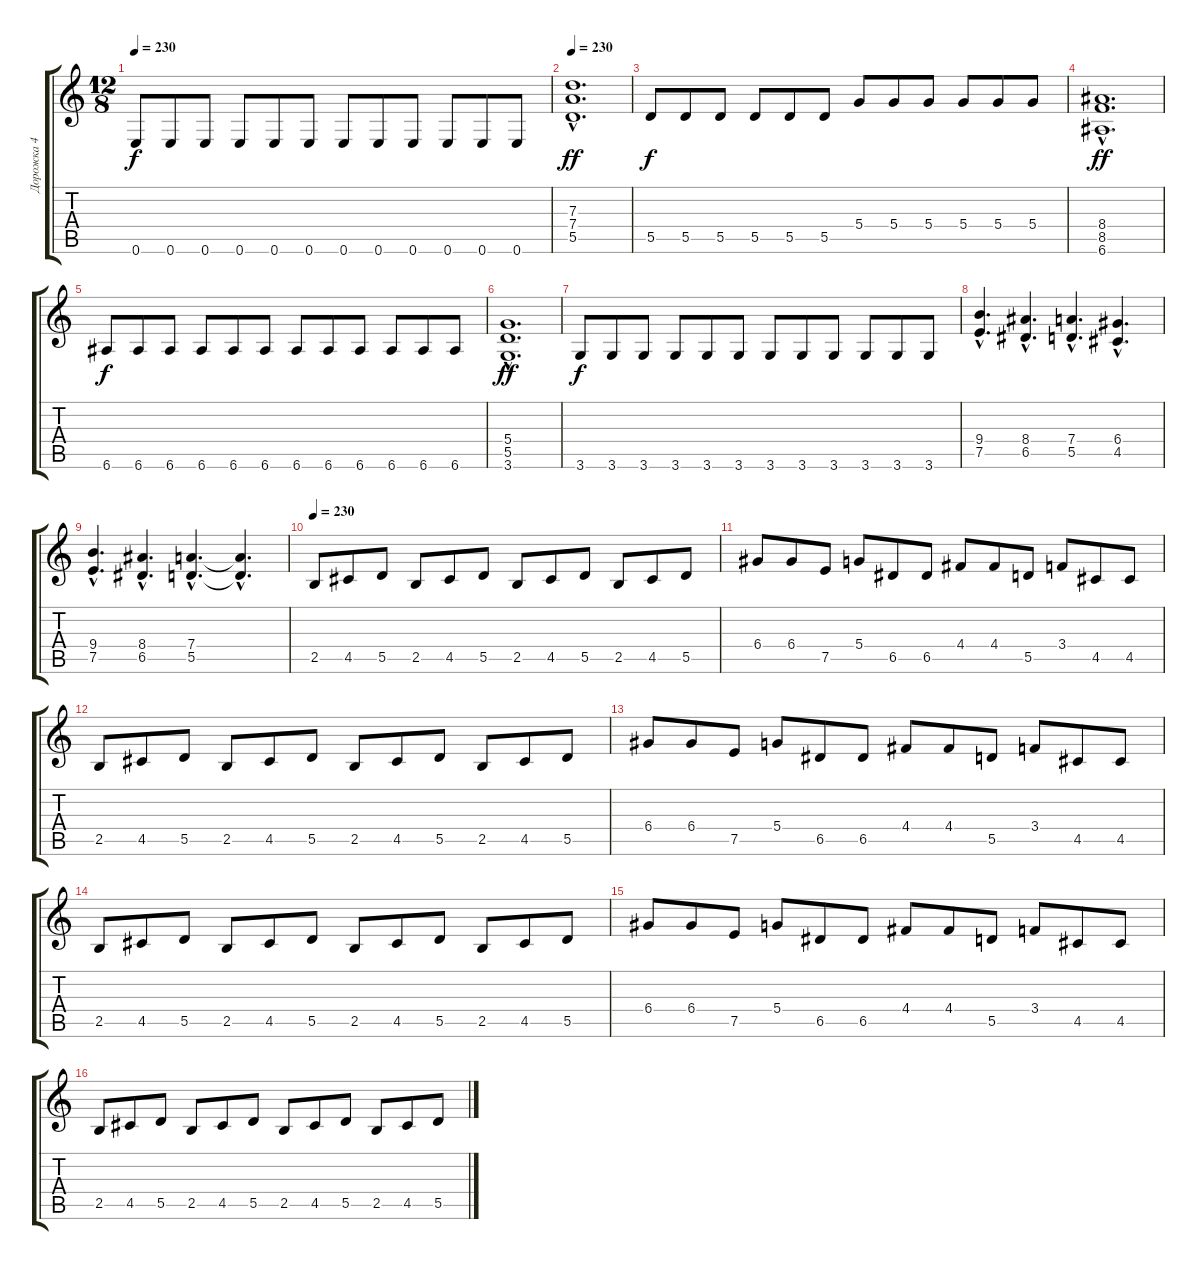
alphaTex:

\track ("Дорожка 4" "Дорожка 4") {instrument distortionguitar}
\staff {score tabs}
\tuning (E4 B3 G3 D3 A2 E2) {hide}
\ts (12 8)
\tempo 230
\clef g2
\ks c
0.6.8{dy f} 0.6.8 0.6.8 0.6.8 0.6.8 0.6.8 0.6.8 0.6.8 0.6.8 0.6.8 0.6.8 0.6.8 |
\tempo 230
(7.3{hac} 7.4{hac} 5.5{hac}).1{d dy ff} |
5.5.8{dy f} 5.5.8 5.5.8 5.5.8 5.5.8 5.5.8 5.4.8 5.4.8 5.4.8 5.4.8 5.4.8 5.4.8 |
(8.4{hac} 8.5{hac} 6.6{hac}).1{d dy ff} |
6.6.8{dy f} 6.6.8 6.6.8 6.6.8 6.6.8 6.6.8 6.6.8 6.6.8 6.6.8 6.6.8 6.6.8 6.6.8 |
(5.4{hac} 5.5{hac} 3.6{hac}).1{d dy ff} |
3.6.8{dy f} 3.6.8 3.6.8 3.6.8 3.6.8 3.6.8 3.6.8 3.6.8 3.6.8 3.6.8 3.6.8 3.6.8 |
(9.4{hac} 7.5{hac}).4{d} (8.4{hac} 6.5{hac}).4{d} (7.4{hac} 5.5{hac}).4{d} (6.4{hac} 4.5{hac}).4{d} |
(9.4{hac} 7.5{hac}).4{d} (8.4{hac} 6.5{hac}).4{d} (7.4{hac} 5.5{hac}).4{d} (7.4{hac t} 5.5{hac t}).4{d} |
\tempo 230
2.5.8 4.5.8 5.5.8 2.5.8 4.5.8 5.5.8 2.5.8 4.5.8 5.5.8 2.5.8 4.5.8 5.5.8 |
6.4.8 6.4.8 7.5.8 5.4.8 6.5.8 6.5.8 4.4.8 4.4.8 5.5.8 3.4.8 4.5.8 4.5.8 |
2.5.8 4.5.8 5.5.8 2.5.8 4.5.8 5.5.8 2.5.8 4.5.8 5.5.8 2.5.8 4.5.8 5.5.8 |
6.4.8 6.4.8 7.5.8 5.4.8 6.5.8 6.5.8 4.4.8 4.4.8 5.5.8 3.4.8 4.5.8 4.5.8 |
2.5.8 4.5.8 5.5.8 2.5.8 4.5.8 5.5.8 2.5.8 4.5.8 5.5.8 2.5.8 4.5.8 5.5.8 |
6.4.8 6.4.8 7.5.8 5.4.8 6.5.8 6.5.8 4.4.8 4.4.8 5.5.8 3.4.8 4.5.8 4.5.8 |
2.5.8 4.5.8 5.5.8 2.5.8 4.5.8 5.5.8 2.5.8 4.5.8 5.5.8 2.5.8 4.5.8 5.5.8
